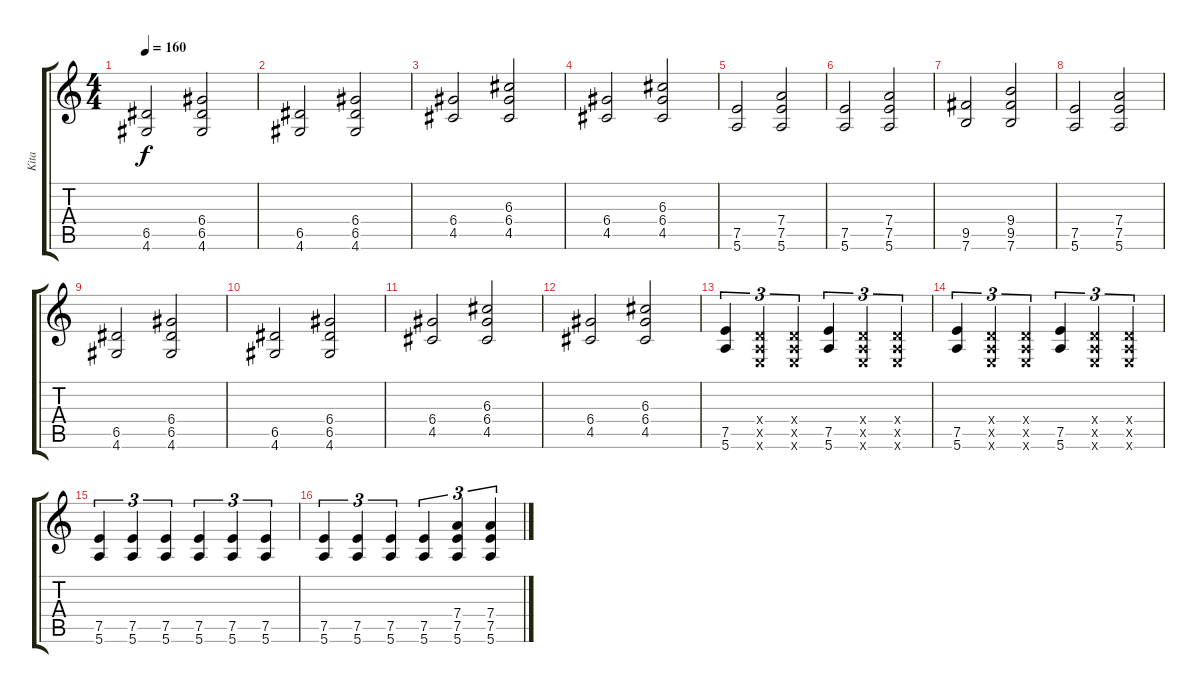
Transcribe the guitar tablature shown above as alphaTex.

\track ("Kita" "Kita") {instrument overdrivenguitar}
\staff {score tabs}
\tuning (E4 B3 G3 D3 A2 E2) {hide}
\ts (4 4)
\tempo 160
\clef g2
\ks c
(6.5 4.6).2{dy f} (6.4 6.5 4.6).2 |
(6.5 4.6).2 (6.4 6.5 4.6).2 |
(6.4 4.5).2 (6.3 6.4 4.5).2 |
(6.4 4.5).2 (6.3 6.4 4.5).2 |
(7.5 5.6).2 (7.4 7.5 5.6).2 |
(7.5 5.6).2 (7.4 7.5 5.6).2 |
(9.5 7.6).2 (9.4 9.5 7.6).2 |
(7.5 5.6).2 (7.4 7.5 5.6).2 |
(6.5 4.6).2 (6.4 6.5 4.6).2 |
(6.5 4.6).2 (6.4 6.5 4.6).2 |
(6.4 4.5).2 (6.3 6.4 4.5).2 |
(6.4 4.5).2 (6.3 6.4 4.5).2 |
(7.5 5.6).4{tu (3 2)} (0.4{x} 0.5{x} 0.6{x}).4{tu (3 2)} (0.4{x} 0.5{x} 0.6{x}).4{tu (3 2)} (7.5 5.6).4{tu (3 2)} (0.4{x} 0.5{x} 0.6{x}).4{tu (3 2)} (0.4{x} 0.5{x} 0.6{x}).4{tu (3 2)} |
(7.5 5.6).4{tu (3 2)} (0.4{x} 0.5{x} 0.6{x}).4{tu (3 2)} (0.4{x} 0.5{x} 0.6{x}).4{tu (3 2)} (7.5 5.6).4{tu (3 2)} (0.4{x} 0.5{x} 0.6{x}).4{tu (3 2)} (0.4{x} 0.5{x} 0.6{x}).4{tu (3 2)} |
(7.5 5.6).4{tu (3 2)} (7.5 5.6).4{tu (3 2)} (7.5 5.6).4{tu (3 2)} (7.5 5.6).4{tu (3 2)} (7.5 5.6).4{tu (3 2)} (7.5 5.6).4{tu (3 2)} |
(7.5 5.6).4{tu (3 2)} (7.5 5.6).4{tu (3 2)} (7.5 5.6).4{tu (3 2)} (7.5 5.6).4{tu (3 2)} (7.4 7.5 5.6).4{tu (3 2)} (7.4 7.5 5.6).4{tu (3 2)}
